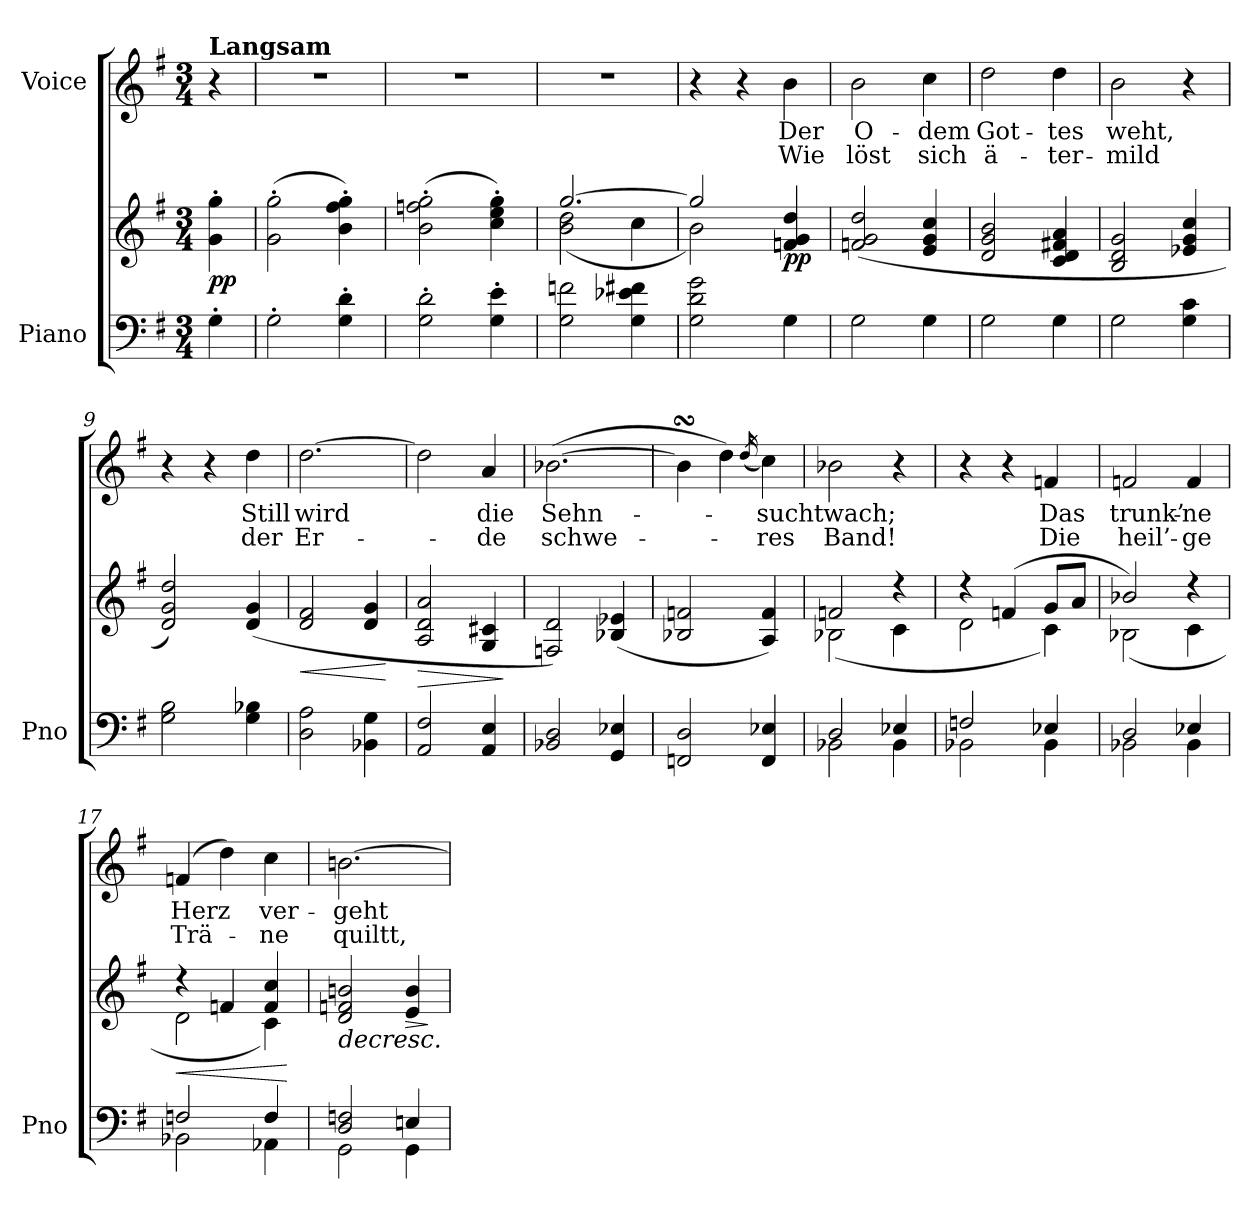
**kern	**kern	**dynam	**kern	**text	**text
*part2	*part2	*part2	*part1	*part1	*part1
*staff3	*staff2	*staff2/3	*staff1	*staff1	*staff1
*I"Piano	*	*	*I"Voice	*	*
*I'Pno	*	*	*	*	*
*clefF4	*clefG2	*	*clefG2	*	*
*k[f#]	*k[f#]	*	*k[f#]	*	*
*M3/4	*M3/4	*	*M3/4	*	*
=1	=1	=1	=1	=1	=1
!	!	!	!LO:TX:a:B:t=Langsam	!	!
!	!	!LO:DY:b	!	!	!
4G'\	4g\' 4gg\'	pp	4r	.	.
=2	=2	=2	=2	=2	=2
2G'\	(2g\' 2gg\'	.	2.r	.	.
4G\' 4d\'	4b\' 4ff#\' 4gg\')	.	.	.	.
=3	=3	=3	=3	=3	=3
2G\' 2d\'	(2b\' 2ffn\' 2gg\'	.	2.r	.	.
4G\' 4e\'	4cc\' 4ee\' 4gg\')	.	.	.	.
=4	=4	=4	=4	=4	=4
*	*^	*	*	*	*
2G\ 2fn\	[2.gg/	(2b\ 2dd\	.	2.r	.	.
4G\ 4e-X\ 4f#X\	.	4cc\	.	.	.	.
=5	=5	=5	=5	=5	=5	=5
2G\ 2d\ 2g\	2gg/]	2b\)	.	4r	.	.
.	.	.	.	4r	.	.
!	!	!	!LO:DY:b	!	!LO:LY:b	!LO:LY:b
4G\	4fn/ 4g/ 4dd/	4ryy	pp	4b\	Der	Wie
=6	=6	=6	=6	=6	=6	=6
!	!	!	!	!	!LO:LY:b	!LO:LY:b
*	*v	*v	*	*	*	*
2G\	(<2fn/ 2g/ 2dd/	.	2b\	O-	löst
!	!	!	!	!LO:LY:b	!LO:LY:b
4G\	4e/ 4g/ 4cc/	.	4cc\	-dem	sich
!!LO:LB:g=z
=7	=7	=7	=7	=7	=7
!	!	!	!	!LO:LY:b	!LO:LY:b
2G\	2d/ 2g/ 2b/	.	2dd\	Got-	ä-
!	!	!	!	!LO:LY:b	!LO:LY:b
4G\	4c/ 4d/ 4f#X/ 4a/	.	4dd\	-tes	-ter-
=8	=8	=8	=8	=8	=8
!	!	!	!	!LO:LY:b	!LO:LY:b
2G\	2B/ 2d/ 2g/	.	2b\	weht,	-mild
4G\ 4c\	4e-X/ 4g/ 4cc/	.	4r	.	.
=9	=9	=9	=9	=9	=9
2G\ 2B\	2d/ 2g/ 2dd/)	.	4r	.	.
.	.	.	4r	.	.
!	!	!	!	!LO:LY:b	!LO:LY:b
4G\ 4B-X\	(<4d/ 4g/	.	4dd\	Still	der
=10	=10	=10	=10	=10	=10
!	!	!LO:HP:b	!	!LO:LY:b	!LO:LY:b
2D\ 2A\	2d/ 2f#/	<	[2.dd\	wird	Er-
4BB-X\ 4G\	4d/ 4g/	.	.	.	.
.	.	[	.	.	.
=11	=11	=11	=11	=11	=11
!	!	!LO:HP:b	!	!	!
2AA/ 2F#/	2A/ 2d/ 2a/	>	2dd\]	.	.
!	!	!	!	!LO:LY:b	!LO:LY:b
4AA/ 4E/	4G/ 4c#X/	.	4a/	die	-de
.	.	]	.	.	.
=12	=12	=12	=12	=12	=12
!	!	!	!	!LO:LY:b	!LO:LY:b
2BB-X/ 2D/	2Fn/ 2d/)	.	([2.b-X\	Sehn-	schwe-
4GG/ 4E-X/	(4B-X/ 4e-X/	.	.	.	.
!!LO:LB:g=z
=13	=13	=13	=13	=13	=13
2FFn/ 2D/	2B-X/ 2fn/	.	4b-sSSs\]	.	.
.	.	.	4dd\)	.	.
.	.	.	(16qdd/	.	.
!	!	!	!	!LO:LY:b	!LO:LY:b
4FF/ 4E-X/	4A/ 4f/)	.	4cc\)	-sucht	-res
=14	=14	=14	=14	=14	=14
*^	*^	*	*	*	*
!	!	!	!	!	!	!LO:LY:b	!LO:LY:b
2D/	2BB-X\	2fn/	(2B-X\	.	2b-X\	wach;	Band!
4E-X/	4BB-\	4r	4c\	.	4r	.	.
=15	=15	=15	=15	=15	=15	=15	=15
2Fn/	2BB-X\	4r	2d\	.	4r	.	.
.	.	(4fn/	.	.	4r	.	.
!	!	!	!	!	!	!LO:LY:b	!LO:LY:b
4E-X/	4BB-\	8g/L	4c\)	.	4fn/	Das	Die
.	.	8a/J	.	.	.	.	.
=16	=16	=16	=16	=16	=16	=16	=16
!	!	!	!	!	!	!LO:LY:b	!LO:LY:b
2D/	2BB-X\	2b-X/)	(2B-X\	.	2fn/	trunk’-	heil’-
!	!	!	!	!	!	!LO:LY:b	!LO:LY:b
4E-X/	4BB-\	4r	4c\	.	4f/	-ne	-ge
=17	=17	=17	=17	=17	=17	=17	=17
!	!	!	!	!LO:HP:b	!	!LO:LY:b	!LO:LY:b
2Fn/	2BB-X\	4r	2d\	<	(4fn/	Herz	Trä-
.	.	4fn/	.	.	4dd\)	.	.
!	!	!	!	!	!	!LO:LY:b	!LO:LY:b
4F/	4AA-X\	4f/ 4cc/	4c\)	.	4cc\	ver-	-ne
*v	*v	*	*	*	*	*	*
*	*v	*v	*	*	*	*
.	.	[	.	.	.
!!LO:PB:g=z
=18	=18	=18	=18	=18	=18
*^	*	*	*	*	*
!	!	!	!LO:HP:b	!	!LO:LY:b	!LO:LY:b
2D/ 2Fn/	2GG\	2d/ 2fn/ 2bn/	>	[2.bn\	-geht	quiltt,
!	!	!	!LO:HP:b	!	!	!
4En/	4GG\	4e/ 4b/	>	.	.	.
*v	*v	*	*	*	*	*
.	.	] ]	.	.	.
=	=	=	=	=	=
*-	*-	*-	*-	*-	*-
